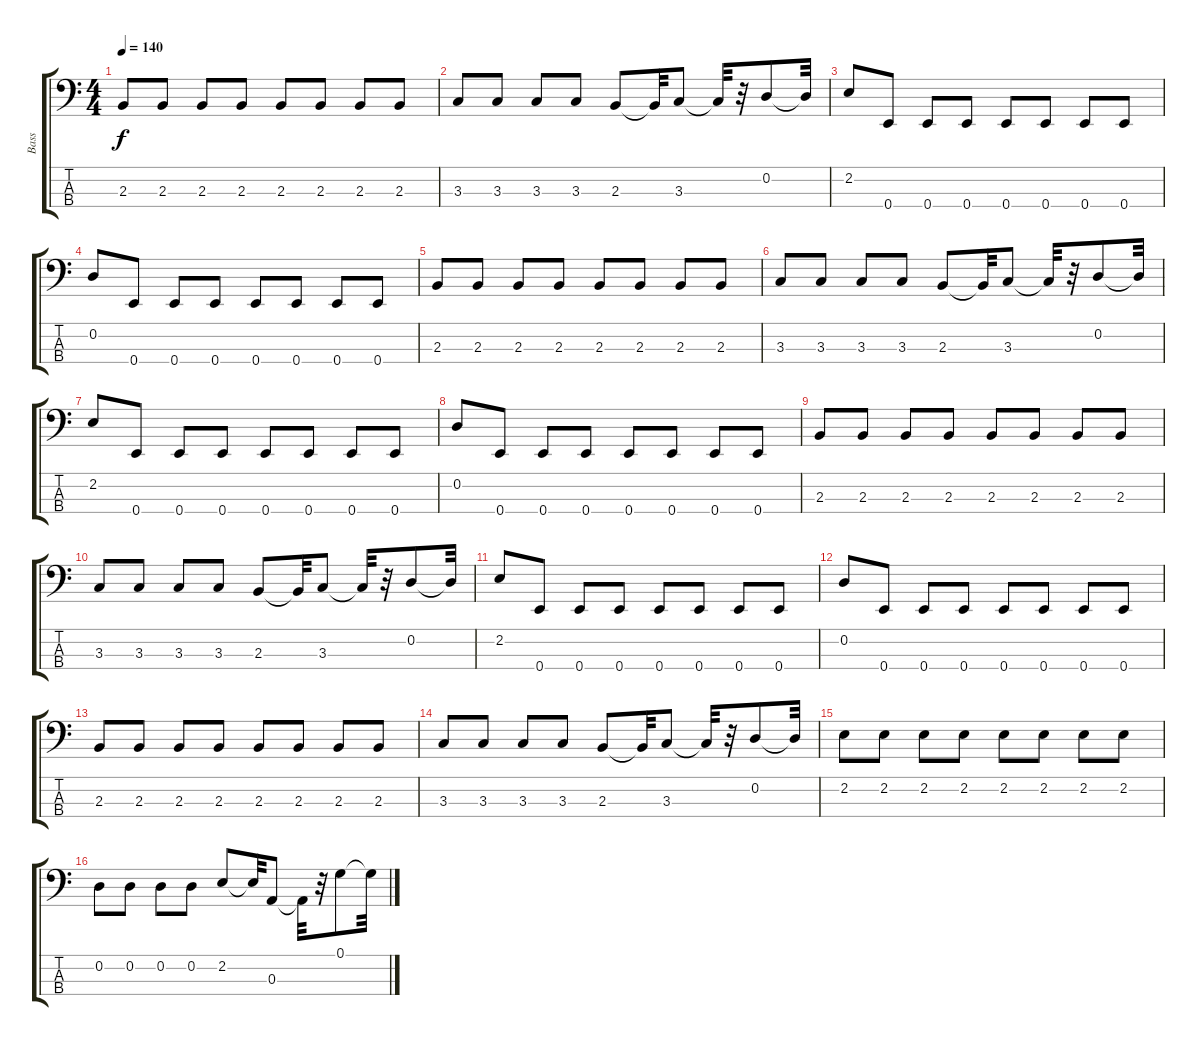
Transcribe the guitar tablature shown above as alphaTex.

\track ("Bass" "Bass") {instrument electricbassfinger}
\staff {score tabs}
\tuning (G2 D2 A1 E1) {hide}
\ts (4 4)
\tempo 140
\clef f4
\ks c
2.3.8{dy f} 2.3.8 2.3.8 2.3.8 2.3.8 2.3.8 2.3.8 2.3.8 |
3.3.8 3.3.8 3.3.8 3.3.8 2.3.8 2.3{t}.32 3.3.8 3.3{t}.32 r.32 0.2.8 0.2{t}.32 |
2.2.8 0.4.8 0.4.8 0.4.8 0.4.8 0.4.8 0.4.8 0.4.8 |
0.2.8 0.4.8 0.4.8 0.4.8 0.4.8 0.4.8 0.4.8 0.4.8 |
2.3.8 2.3.8 2.3.8 2.3.8 2.3.8 2.3.8 2.3.8 2.3.8 |
3.3.8 3.3.8 3.3.8 3.3.8 2.3.8 2.3{t}.32 3.3.8 3.3{t}.32 r.32 0.2.8 0.2{t}.32 |
2.2.8 0.4.8 0.4.8 0.4.8 0.4.8 0.4.8 0.4.8 0.4.8 |
0.2.8 0.4.8 0.4.8 0.4.8 0.4.8 0.4.8 0.4.8 0.4.8 |
2.3.8 2.3.8 2.3.8 2.3.8 2.3.8 2.3.8 2.3.8 2.3.8 |
3.3.8 3.3.8 3.3.8 3.3.8 2.3.8 2.3{t}.32 3.3.8 3.3{t}.32 r.32 0.2.8 0.2{t}.32 |
2.2.8 0.4.8 0.4.8 0.4.8 0.4.8 0.4.8 0.4.8 0.4.8 |
0.2.8 0.4.8 0.4.8 0.4.8 0.4.8 0.4.8 0.4.8 0.4.8 |
2.3.8 2.3.8 2.3.8 2.3.8 2.3.8 2.3.8 2.3.8 2.3.8 |
3.3.8 3.3.8 3.3.8 3.3.8 2.3.8 2.3{t}.32 3.3.8 3.3{t}.32 r.32 0.2.8 0.2{t}.32 |
2.2.8 2.2.8 2.2.8 2.2.8 2.2.8 2.2.8 2.2.8 2.2.8 |
0.2.8 0.2.8 0.2.8 0.2.8 2.2.8 2.2{t}.32 0.3.8 0.3{t}.32 r.32 0.1.8 0.1{t}.32
